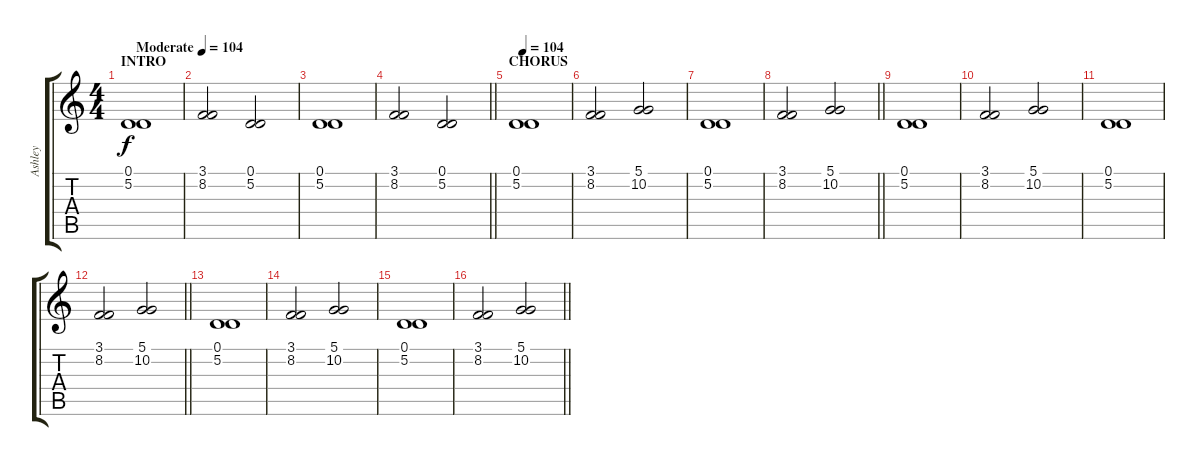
\track ("Ashley" "Ashley") {instrument choiraahs}
\staff {score tabs}
\tuning (D4 A3 F3 C3 G2 D2) {hide}
\ts (4 4)
\section ("" "INTRO")
\tempo (104 "Moderate")
\tempo 100
\tempo (104 "Moderate")
\clef g2
\ks c
(0.1 5.2).1{dy f volume 8 instrument choiraahs} |
(3.1 8.2).2 (0.1 5.2).2 |
(0.1 5.2).1 |
\barLineRight lightlight
(3.1 8.2).2 (0.1 5.2).2 |
\section ("" "CHORUS")
\tempo 104
(0.1 5.2).1{volume 10} |
(3.1 8.2).2 (5.1 10.2).2 |
(0.1 5.2).1 |
\barLineRight lightlight
(3.1 8.2).2 (5.1 10.2).2 |
(0.1 5.2).1 |
(3.1 8.2).2 (5.1 10.2).2 |
(0.1 5.2).1 |
\barLineRight lightlight
(3.1 8.2).2 (5.1 10.2).2 |
(0.1 5.2).1 |
(3.1 8.2).2 (5.1 10.2).2 |
(0.1 5.2).1 |
\barLineRight lightlight
(3.1 8.2).2 (5.1 10.2).2
